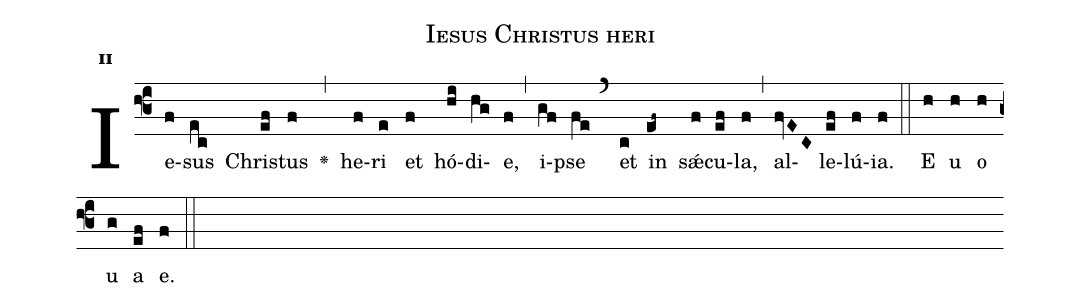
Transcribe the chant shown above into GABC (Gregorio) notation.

name:Iesus Christus heri;
office-part:Antiphona;
mode:2;
%%
initial-style: 1;
name: Iesus Christus heri
book: Antiphonae & Responsoria/Tomus II, p. 166;
occasion: Feriis V Usque ad Ascensionem Domini;
office-part: Vesperae Ant 3;
user-notes: ;
commentary: ;
annotation: 2d;
centering-scheme: english;
fontsize: 12;
font: OFLSortsMillGoudy;
height: 11;
width: 4.5;
%%
(f3)Ie(f)sus(ec) Chri(ef)stus(f) <v>\greheightstar</v>(,) he(f)ri(e) et(f) hó(hi)di(hg)e,(f) (,) i(gf)pse(fe) (`) et(c) in(ef~) sǽ(f)cu(ef)la,(f) (,) al(fvEC)le(ef)lú(f)ia.(f) (::)
E(h) u(h) o(h) u(g) a(ef) e.(f) (::)
